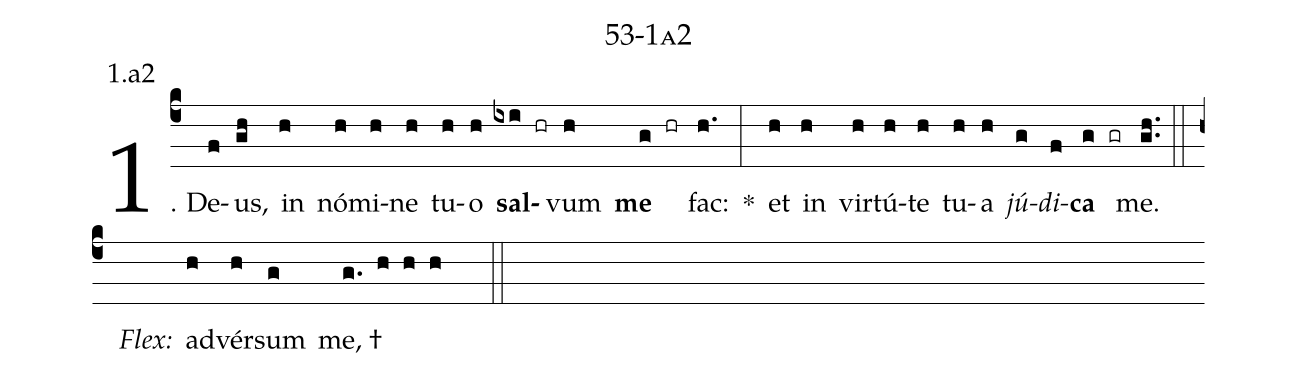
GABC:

name: 53-1a2;
annotation: 1.a2;
%%
(c4)1. De(f)us,(gh) in(h) nó(h)mi(h)ne(h) tu(h)o(h) <b>sal</b>(ixi hr)vum(h) <b>me</b>(g hr) fac:(h.) *(:) et(h) in(h) vir(h)tú(h)te(h) tu(h)a(h) <i>jú</i>(g)<i>di</i>(f)<b>ca</b>(g gr) me.(gh..) (::)
<i>Flex:</i>()  ad(h)vér(h)sum(g) me, †(g. h h h  ::)
